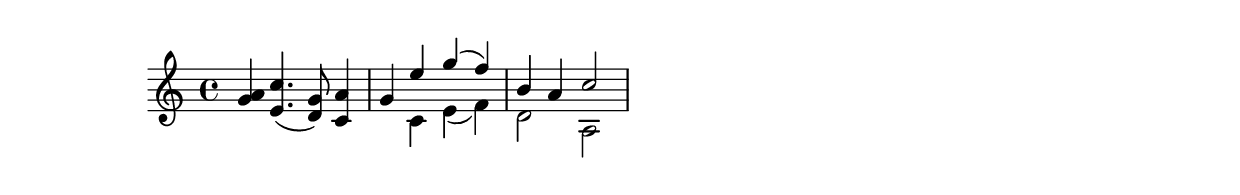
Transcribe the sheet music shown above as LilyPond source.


\version "2.3.4"

\header { texidoc = "

You can combine two parts on the same staff using the part
combiner. For vocal scores (hymns), there is no need to add solo/a2
texts, so they should be switched off.

" }

\score{
	\context Staff <<
		\time 4/4
		\partcombine 
			\relative c'' {
				a4 c4.(g8) a4 |
				g4 e' g(f) | 
				b, a c2
			}
			\relative c'' {
				g4 e4.(d8) c4 |
				g'4 c, e(f) |
				d2 a
			}
	>>
	\paper{
		linewidth=140.\mm
		\context {
			\Voice
			soloADue = ##f
		}
	}
}


